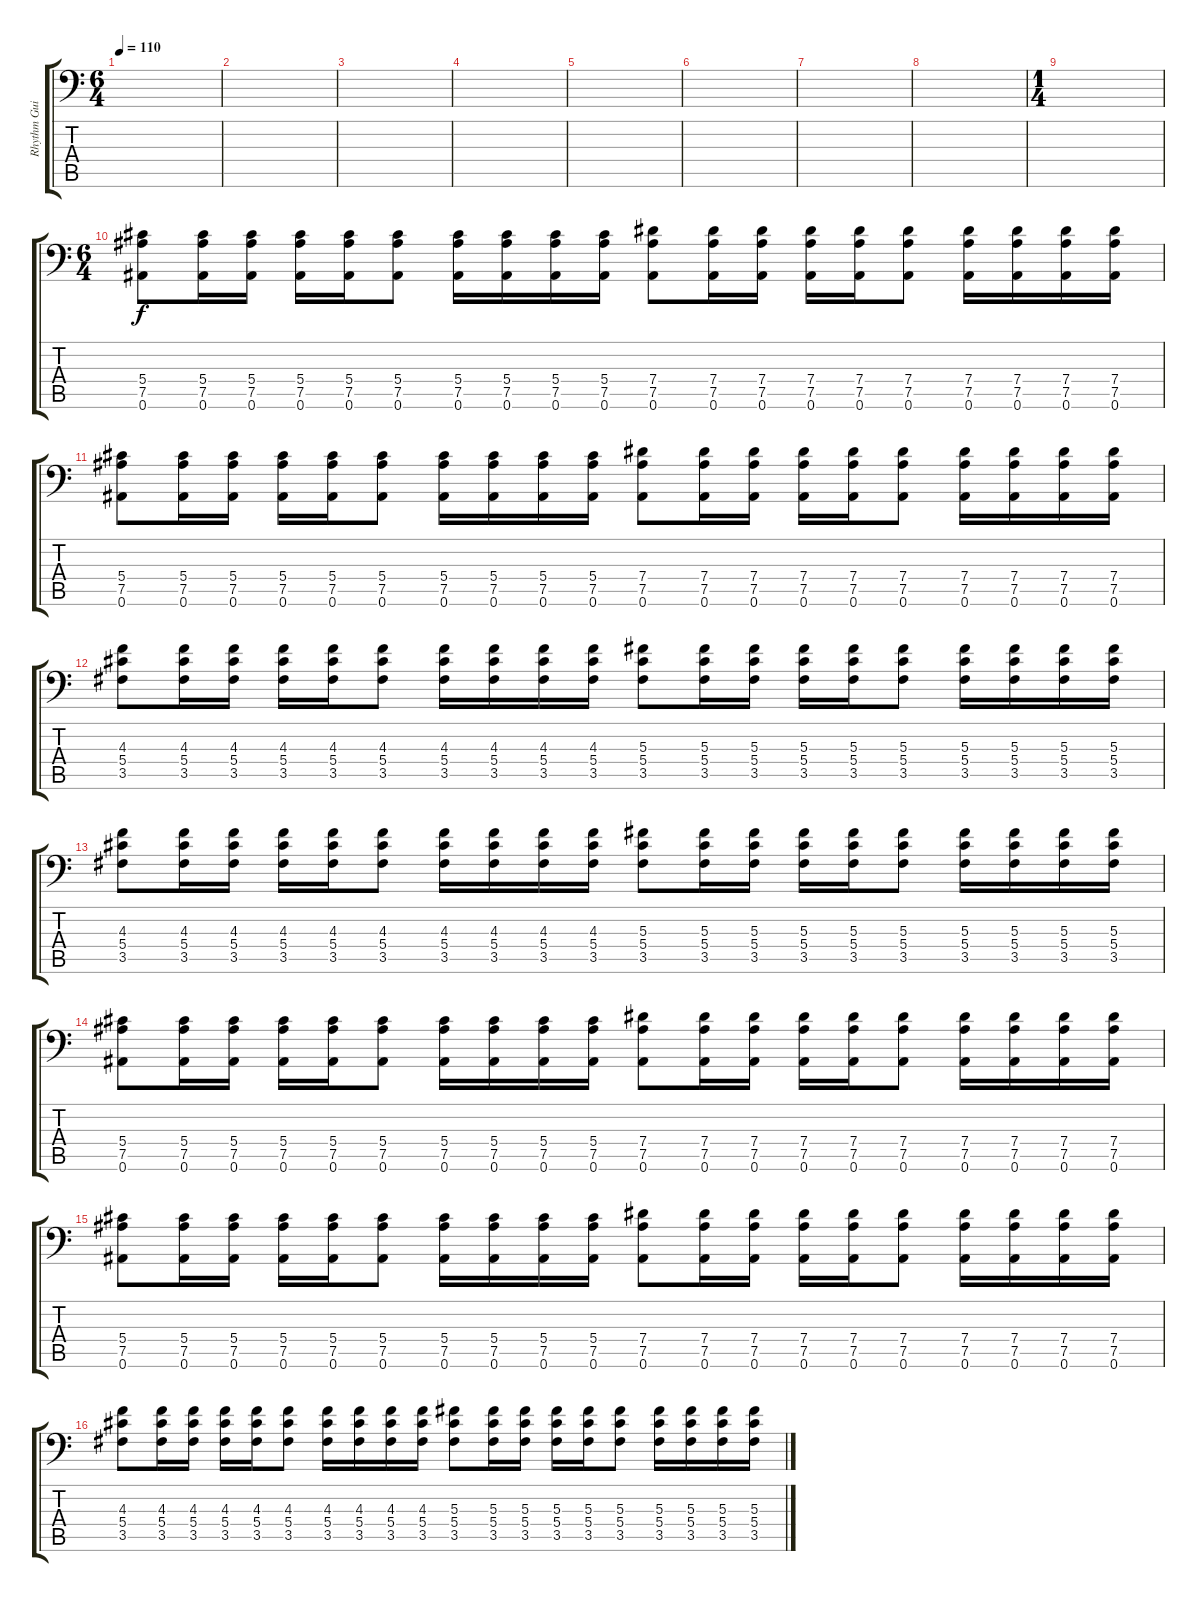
\track ("Rhythm Guitar I" "Rhythm Gui") {instrument distortionguitar}
\staff {score tabs}
\tuning (Bb3 F3 Db3 Ab2 Eb2 Bb1) {hide}
\ts (6 4)
\tempo 110
\clef f4
\ks c
|
|
|
|
|
|
|
|
\ts (1 4)
|
\ts (6 4)
(5.4 7.5 0.6).8 (5.4 7.5 0.6).16 (5.4 7.5 0.6).16 (5.4 7.5 0.6).16 (5.4 7.5 0.6).16 (5.4 7.5 0.6).8 (5.4 7.5 0.6).16 (5.4 7.5 0.6).16 (5.4 7.5 0.6).16 (5.4 7.5 0.6).16 (7.4 7.5 0.6).8 (7.4 7.5 0.6).16 (7.4 7.5 0.6).16 (7.4 7.5 0.6).16 (7.4 7.5 0.6).16 (7.4 7.5 0.6).8 (7.4 7.5 0.6).16 (7.4 7.5 0.6).16 (7.4 7.5 0.6).16 (7.4 7.5 0.6).16 |
(5.4 7.5 0.6).8 (5.4 7.5 0.6).16 (5.4 7.5 0.6).16 (5.4 7.5 0.6).16 (5.4 7.5 0.6).16 (5.4 7.5 0.6).8 (5.4 7.5 0.6).16 (5.4 7.5 0.6).16 (5.4 7.5 0.6).16 (5.4 7.5 0.6).16 (7.4 7.5 0.6).8 (7.4 7.5 0.6).16 (7.4 7.5 0.6).16 (7.4 7.5 0.6).16 (7.4 7.5 0.6).16 (7.4 7.5 0.6).8 (7.4 7.5 0.6).16 (7.4 7.5 0.6).16 (7.4 7.5 0.6).16 (7.4 7.5 0.6).16 |
(4.3 5.4 3.5).8 (4.3 5.4 3.5).16 (4.3 5.4 3.5).16 (4.3 5.4 3.5).16 (4.3 5.4 3.5).16 (4.3 5.4 3.5).8 (4.3 5.4 3.5).16 (4.3 5.4 3.5).16 (4.3 5.4 3.5).16 (4.3 5.4 3.5).16 (5.3 5.4 3.5).8 (5.3 5.4 3.5).16 (5.3 5.4 3.5).16 (5.3 5.4 3.5).16 (5.3 5.4 3.5).16 (5.3 5.4 3.5).8 (5.3 5.4 3.5).16 (5.3 5.4 3.5).16 (5.3 5.4 3.5).16 (5.3 5.4 3.5).16 |
(4.3 5.4 3.5).8 (4.3 5.4 3.5).16 (4.3 5.4 3.5).16 (4.3 5.4 3.5).16 (4.3 5.4 3.5).16 (4.3 5.4 3.5).8 (4.3 5.4 3.5).16 (4.3 5.4 3.5).16 (4.3 5.4 3.5).16 (4.3 5.4 3.5).16 (5.3 5.4 3.5).8 (5.3 5.4 3.5).16 (5.3 5.4 3.5).16 (5.3 5.4 3.5).16 (5.3 5.4 3.5).16 (5.3 5.4 3.5).8 (5.3 5.4 3.5).16 (5.3 5.4 3.5).16 (5.3 5.4 3.5).16 (5.3 5.4 3.5).16 |
(5.4 7.5 0.6).8 (5.4 7.5 0.6).16 (5.4 7.5 0.6).16 (5.4 7.5 0.6).16 (5.4 7.5 0.6).16 (5.4 7.5 0.6).8 (5.4 7.5 0.6).16 (5.4 7.5 0.6).16 (5.4 7.5 0.6).16 (5.4 7.5 0.6).16 (7.4 7.5 0.6).8 (7.4 7.5 0.6).16 (7.4 7.5 0.6).16 (7.4 7.5 0.6).16 (7.4 7.5 0.6).16 (7.4 7.5 0.6).8 (7.4 7.5 0.6).16 (7.4 7.5 0.6).16 (7.4 7.5 0.6).16 (7.4 7.5 0.6).16 |
(5.4 7.5 0.6).8 (5.4 7.5 0.6).16 (5.4 7.5 0.6).16 (5.4 7.5 0.6).16 (5.4 7.5 0.6).16 (5.4 7.5 0.6).8 (5.4 7.5 0.6).16 (5.4 7.5 0.6).16 (5.4 7.5 0.6).16 (5.4 7.5 0.6).16 (7.4 7.5 0.6).8 (7.4 7.5 0.6).16 (7.4 7.5 0.6).16 (7.4 7.5 0.6).16 (7.4 7.5 0.6).16 (7.4 7.5 0.6).8 (7.4 7.5 0.6).16 (7.4 7.5 0.6).16 (7.4 7.5 0.6).16 (7.4 7.5 0.6).16 |
(4.3 5.4 3.5).8 (4.3 5.4 3.5).16 (4.3 5.4 3.5).16 (4.3 5.4 3.5).16 (4.3 5.4 3.5).16 (4.3 5.4 3.5).8 (4.3 5.4 3.5).16 (4.3 5.4 3.5).16 (4.3 5.4 3.5).16 (4.3 5.4 3.5).16 (5.3 5.4 3.5).8 (5.3 5.4 3.5).16 (5.3 5.4 3.5).16 (5.3 5.4 3.5).16 (5.3 5.4 3.5).16 (5.3 5.4 3.5).8 (5.3 5.4 3.5).16 (5.3 5.4 3.5).16 (5.3 5.4 3.5).16 (5.3 5.4 3.5).16
